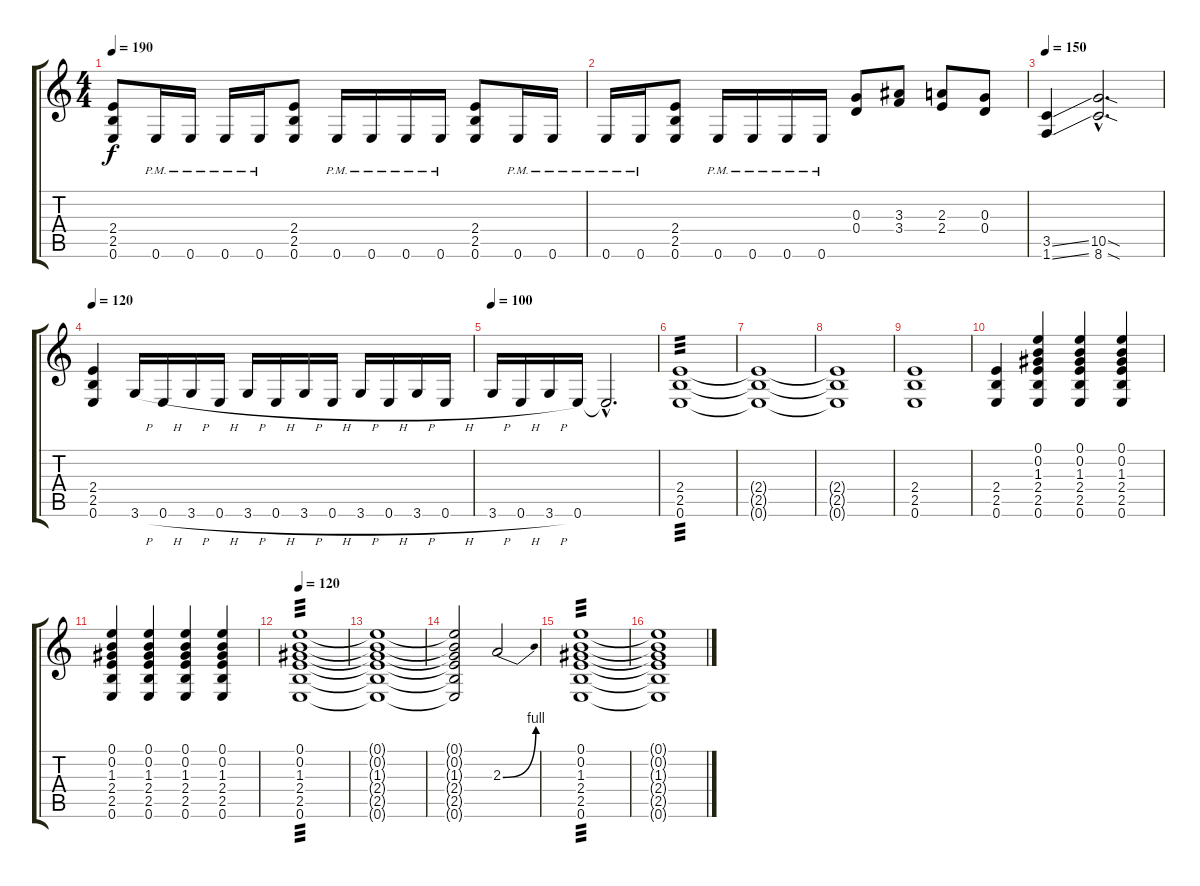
\track "" {instrument distortionguitar}
\staff {score tabs}
\tuning (E4 B3 G3 D3 A2 E2) {hide}
\ts (4 4)
\tempo 190
\clef g2
\ks c
(2.4 2.5 0.6).8{dy f} 0.6{pm}.16 0.6{pm}.16 0.6{pm}.16 0.6{pm}.16 (2.4 2.5 0.6).8 0.6{pm}.16 0.6{pm}.16 0.6{pm}.16 0.6{pm}.16 (2.4 2.5 0.6).8 0.6{pm}.16 0.6{pm}.16 |
0.6{pm}.16 0.6{pm}.16 (2.4 2.5 0.6).8 0.6{pm}.16 0.6{pm}.16 0.6{pm}.16 0.6{pm}.16 (0.3 0.4).8 (3.3 3.4).8 (2.3 2.4).8 (0.3 0.4).8 |
\tempo 150
(3.5{ss} 1.6{ss}).4 (10.5{sod hac} 8.6{sod hac}).2{d} |
\tempo 120
(2.4 2.5 0.6).4 3.6{h}.16 0.6{h}.16 3.6{h}.16 0.6{h}.16 3.6{h}.16 0.6{h}.16 3.6{h}.16 0.6{h}.16 3.6{h}.16 0.6{h}.16 3.6{h}.16 0.6{h}.16 |
\tempo 100
3.6{h}.16 0.6{h}.16 3.6{h}.16 0.6.16 0.6{hac t}.2{d} |
(2.4 2.5 0.6).1{tp 3} |
(2.4{t} 2.5{t} 0.6{t}).1 |
(2.4{t} 2.5{t} 0.6{t}).1 |
(2.4 2.5 0.6).1 |
(2.4 2.5 0.6).4 (0.1 0.2 1.3 2.4 2.5 0.6).4 (0.1 0.2 1.3 2.4 2.5 0.6).4 (0.1 0.2 1.3 2.4 2.5 0.6).4 |
(0.1 0.2 1.3 2.4 2.5 0.6).4 (0.1 0.2 1.3 2.4 2.5 0.6).4 (0.1 0.2 1.3 2.4 2.5 0.6).4 (0.1 0.2 1.3 2.4 2.5 0.6).4 |
\tempo 120
(0.1 0.2 1.3 2.4 2.5 0.6).1{tp 3} |
(0.1{t} 0.2{t} 1.3{t} 2.4{t} 2.5{t} 0.6{t}).1 |
(0.1{t} 0.2{t} 1.3{t} 2.4{t} 2.5{t} 0.6{t}).2 2.3{be (bend 0 0 60 4)}.2 |
(0.1 0.2 1.3 2.4 2.5 0.6).1{tp 3} |
(0.1{t} 0.2{t} 1.3{t} 2.4{t} 2.5{t} 0.6{t}).1
